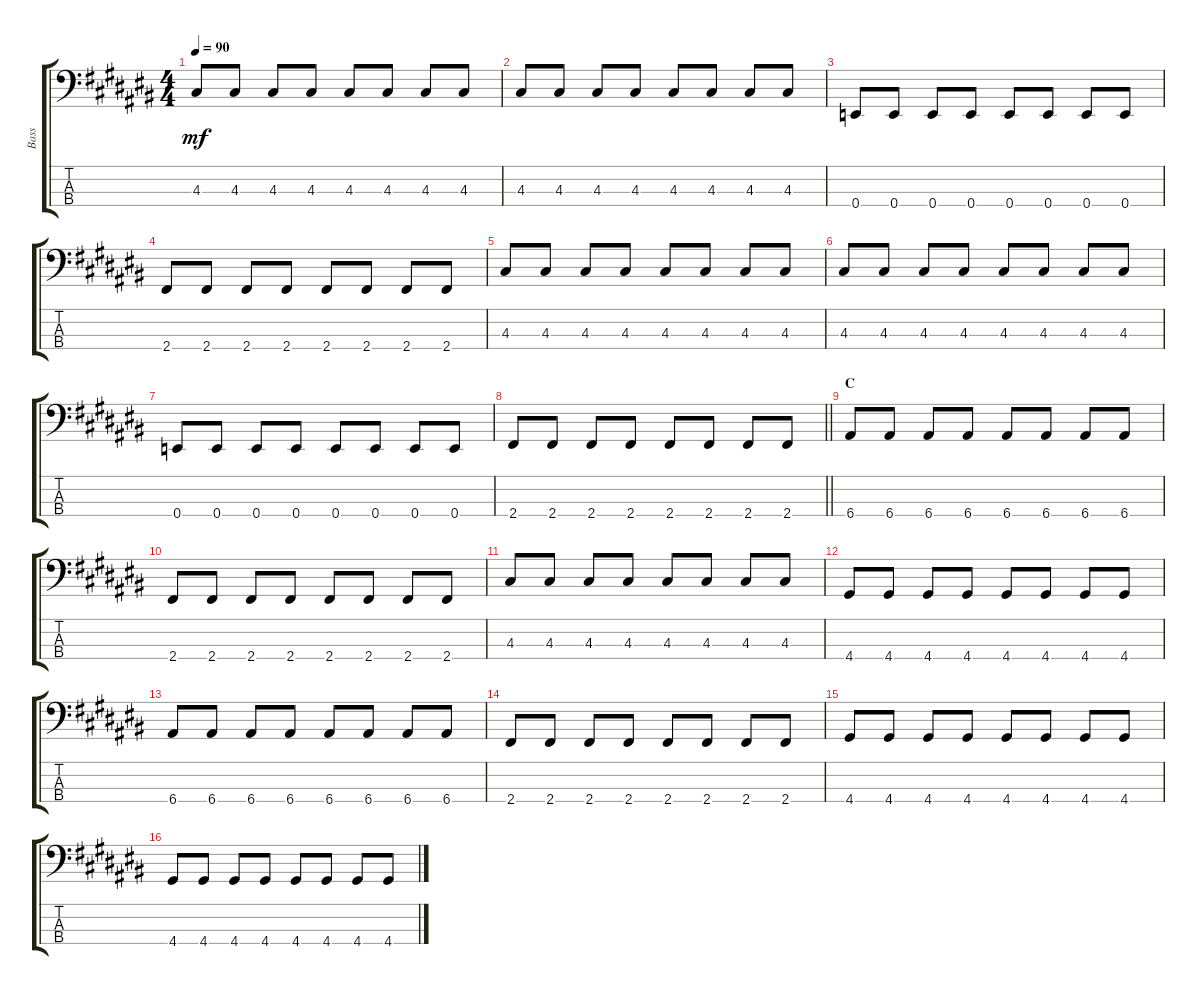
\track ("Bass" "Bass") {instrument electricbassfinger}
\staff {score tabs}
\tuning (G2 D2 A1 E1) {hide}
\ts (4 4)
\tempo 90
\clef f4
\ks c#
4.3.8{dy mf} 4.3.8 4.3.8 4.3.8 4.3.8 4.3.8 4.3.8 4.3.8 |
4.3.8 4.3.8 4.3.8 4.3.8 4.3.8 4.3.8 4.3.8 4.3.8 |
0.4.8 0.4.8 0.4.8 0.4.8 0.4.8 0.4.8 0.4.8 0.4.8 |
2.4.8 2.4.8 2.4.8 2.4.8 2.4.8 2.4.8 2.4.8 2.4.8 |
4.3.8 4.3.8 4.3.8 4.3.8 4.3.8 4.3.8 4.3.8 4.3.8 |
4.3.8 4.3.8 4.3.8 4.3.8 4.3.8 4.3.8 4.3.8 4.3.8 |
0.4.8 0.4.8 0.4.8 0.4.8 0.4.8 0.4.8 0.4.8 0.4.8 |
\barLineRight lightlight
2.4.8 2.4.8 2.4.8 2.4.8 2.4.8 2.4.8 2.4.8 2.4.8 |
\section ("" "C")
6.4.8 6.4.8 6.4.8 6.4.8 6.4.8 6.4.8 6.4.8 6.4.8 |
2.4.8 2.4.8 2.4.8 2.4.8 2.4.8 2.4.8 2.4.8 2.4.8 |
4.3.8 4.3.8 4.3.8 4.3.8 4.3.8 4.3.8 4.3.8 4.3.8 |
4.4.8 4.4.8 4.4.8 4.4.8 4.4.8 4.4.8 4.4.8 4.4.8 |
6.4.8 6.4.8 6.4.8 6.4.8 6.4.8 6.4.8 6.4.8 6.4.8 |
2.4.8 2.4.8 2.4.8 2.4.8 2.4.8 2.4.8 2.4.8 2.4.8 |
4.4.8 4.4.8 4.4.8 4.4.8 4.4.8 4.4.8 4.4.8 4.4.8 |
4.4.8 4.4.8 4.4.8 4.4.8 4.4.8 4.4.8 4.4.8 4.4.8
